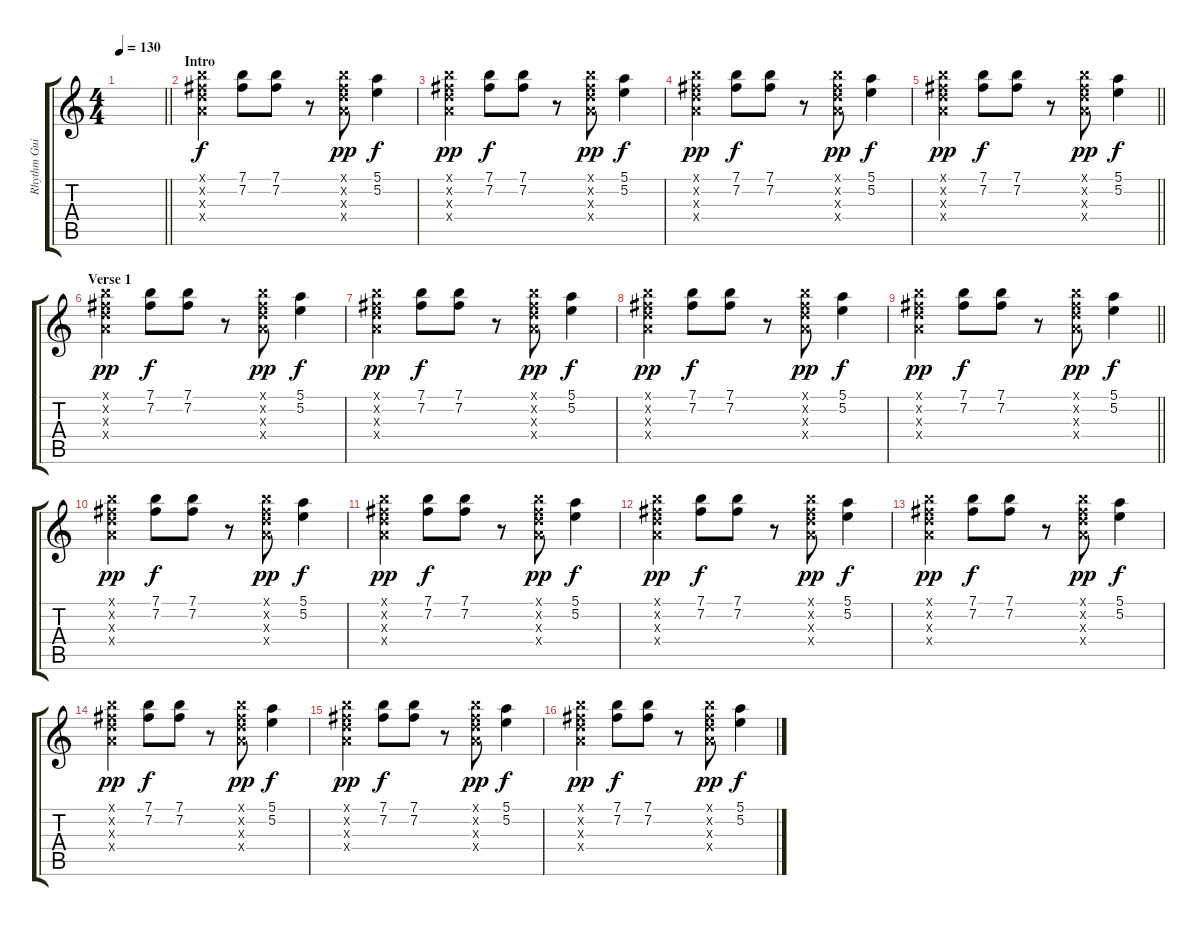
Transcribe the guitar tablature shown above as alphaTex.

\track ("Rhythm Guitar" "Rhythm Gui") {instrument electricguitarclean}
\staff {score tabs}
\tuning (E4 B3 G3 D3 A2 E2) {hide}
\ts (4 4)
\tempo 130
\clef g2
\barLineRight lightlight
\ks c
|
\section ("" "Intro")
(7.1{x} 7.2{x} 7.3{x} 7.4{x}).4 (7.1 7.2).8{dy f} (7.1 7.2).8 r.8 (7.1{x} 7.2{x} 7.3{x} 7.4{x}).8{dy pp} (5.1 5.2).4{dy f} |
(7.1{x} 7.2{x} 7.3{x} 7.4{x}).4{dy pp} (7.1 7.2).8{dy f} (7.1 7.2).8 r.8 (7.1{x} 7.2{x} 7.3{x} 7.4{x}).8{dy pp} (5.1 5.2).4{dy f} |
(7.1{x} 7.2{x} 7.3{x} 7.4{x}).4{dy pp} (7.1 7.2).8{dy f} (7.1 7.2).8 r.8 (7.1{x} 7.2{x} 7.3{x} 7.4{x}).8{dy pp} (5.1 5.2).4{dy f} |
\barLineRight lightlight
(7.1{x} 7.2{x} 7.3{x} 7.4{x}).4{dy pp} (7.1 7.2).8{dy f} (7.1 7.2).8 r.8 (7.1{x} 7.2{x} 7.3{x} 7.4{x}).8{dy pp} (5.1 5.2).4{dy f} |
\section ("" "Verse 1")
(7.1{x} 7.2{x} 7.3{x} 7.4{x}).4{dy pp} (7.1 7.2).8{dy f} (7.1 7.2).8 r.8 (7.1{x} 7.2{x} 7.3{x} 7.4{x}).8{dy pp} (5.1 5.2).4{dy f} |
(7.1{x} 7.2{x} 7.3{x} 7.4{x}).4{dy pp} (7.1 7.2).8{dy f} (7.1 7.2).8 r.8 (7.1{x} 7.2{x} 7.3{x} 7.4{x}).8{dy pp} (5.1 5.2).4{dy f} |
(7.1{x} 7.2{x} 7.3{x} 7.4{x}).4{dy pp} (7.1 7.2).8{dy f} (7.1 7.2).8 r.8 (7.1{x} 7.2{x} 7.3{x} 7.4{x}).8{dy pp} (5.1 5.2).4{dy f} |
\barLineRight lightlight
(7.1{x} 7.2{x} 7.3{x} 7.4{x}).4{dy pp} (7.1 7.2).8{dy f} (7.1 7.2).8 r.8 (7.1{x} 7.2{x} 7.3{x} 7.4{x}).8{dy pp} (5.1 5.2).4{dy f} |
(7.1{x} 7.2{x} 7.3{x} 7.4{x}).4{dy pp} (7.1 7.2).8{dy f} (7.1 7.2).8 r.8 (7.1{x} 7.2{x} 7.3{x} 7.4{x}).8{dy pp} (5.1 5.2).4{dy f} |
(7.1{x} 7.2{x} 7.3{x} 7.4{x}).4{dy pp} (7.1 7.2).8{dy f} (7.1 7.2).8 r.8 (7.1{x} 7.2{x} 7.3{x} 7.4{x}).8{dy pp} (5.1 5.2).4{dy f} |
(7.1{x} 7.2{x} 7.3{x} 7.4{x}).4{dy pp} (7.1 7.2).8{dy f} (7.1 7.2).8 r.8 (7.1{x} 7.2{x} 7.3{x} 7.4{x}).8{dy pp} (5.1 5.2).4{dy f} |
(7.1{x} 7.2{x} 7.3{x} 7.4{x}).4{dy pp} (7.1 7.2).8{dy f} (7.1 7.2).8 r.8 (7.1{x} 7.2{x} 7.3{x} 7.4{x}).8{dy pp} (5.1 5.2).4{dy f} |
(7.1{x} 7.2{x} 7.3{x} 7.4{x}).4{dy pp} (7.1 7.2).8{dy f} (7.1 7.2).8 r.8 (7.1{x} 7.2{x} 7.3{x} 7.4{x}).8{dy pp} (5.1 5.2).4{dy f} |
(7.1{x} 7.2{x} 7.3{x} 7.4{x}).4{dy pp} (7.1 7.2).8{dy f} (7.1 7.2).8 r.8 (7.1{x} 7.2{x} 7.3{x} 7.4{x}).8{dy pp} (5.1 5.2).4{dy f} |
(7.1{x} 7.2{x} 7.3{x} 7.4{x}).4{dy pp} (7.1 7.2).8{dy f} (7.1 7.2).8 r.8 (7.1{x} 7.2{x} 7.3{x} 7.4{x}).8{dy pp} (5.1 5.2).4{dy f}
